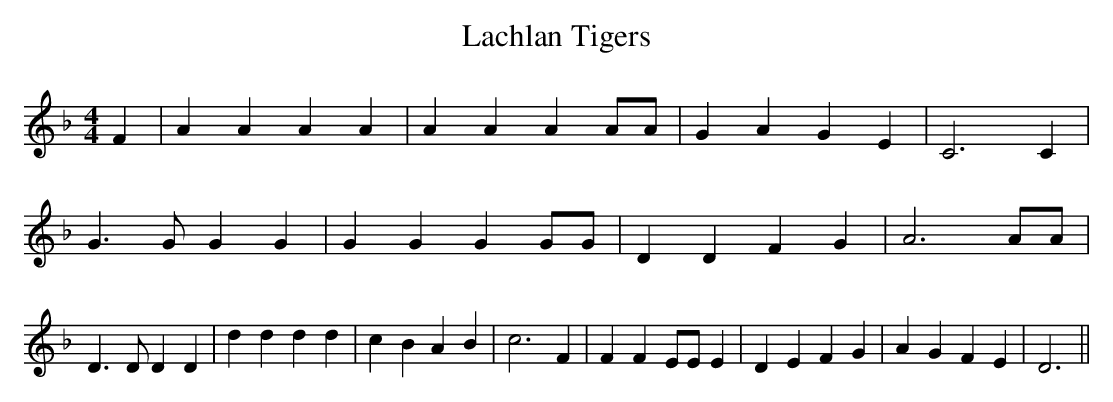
X:1
T:Lachlan Tigers
M:4/4
L:1/4
K:F
 F| A A A A| A A A A/2A/2| G A G E| C3 C| G3/2 G/2 G G| G G G G/2G/2|\
 D D F G| A3 A/2A/2| D3/2 D/2 D D| d d d d| c B A B| c3 F| F F E/2E/2 E|\
 D E F G| A G F E| D3||
